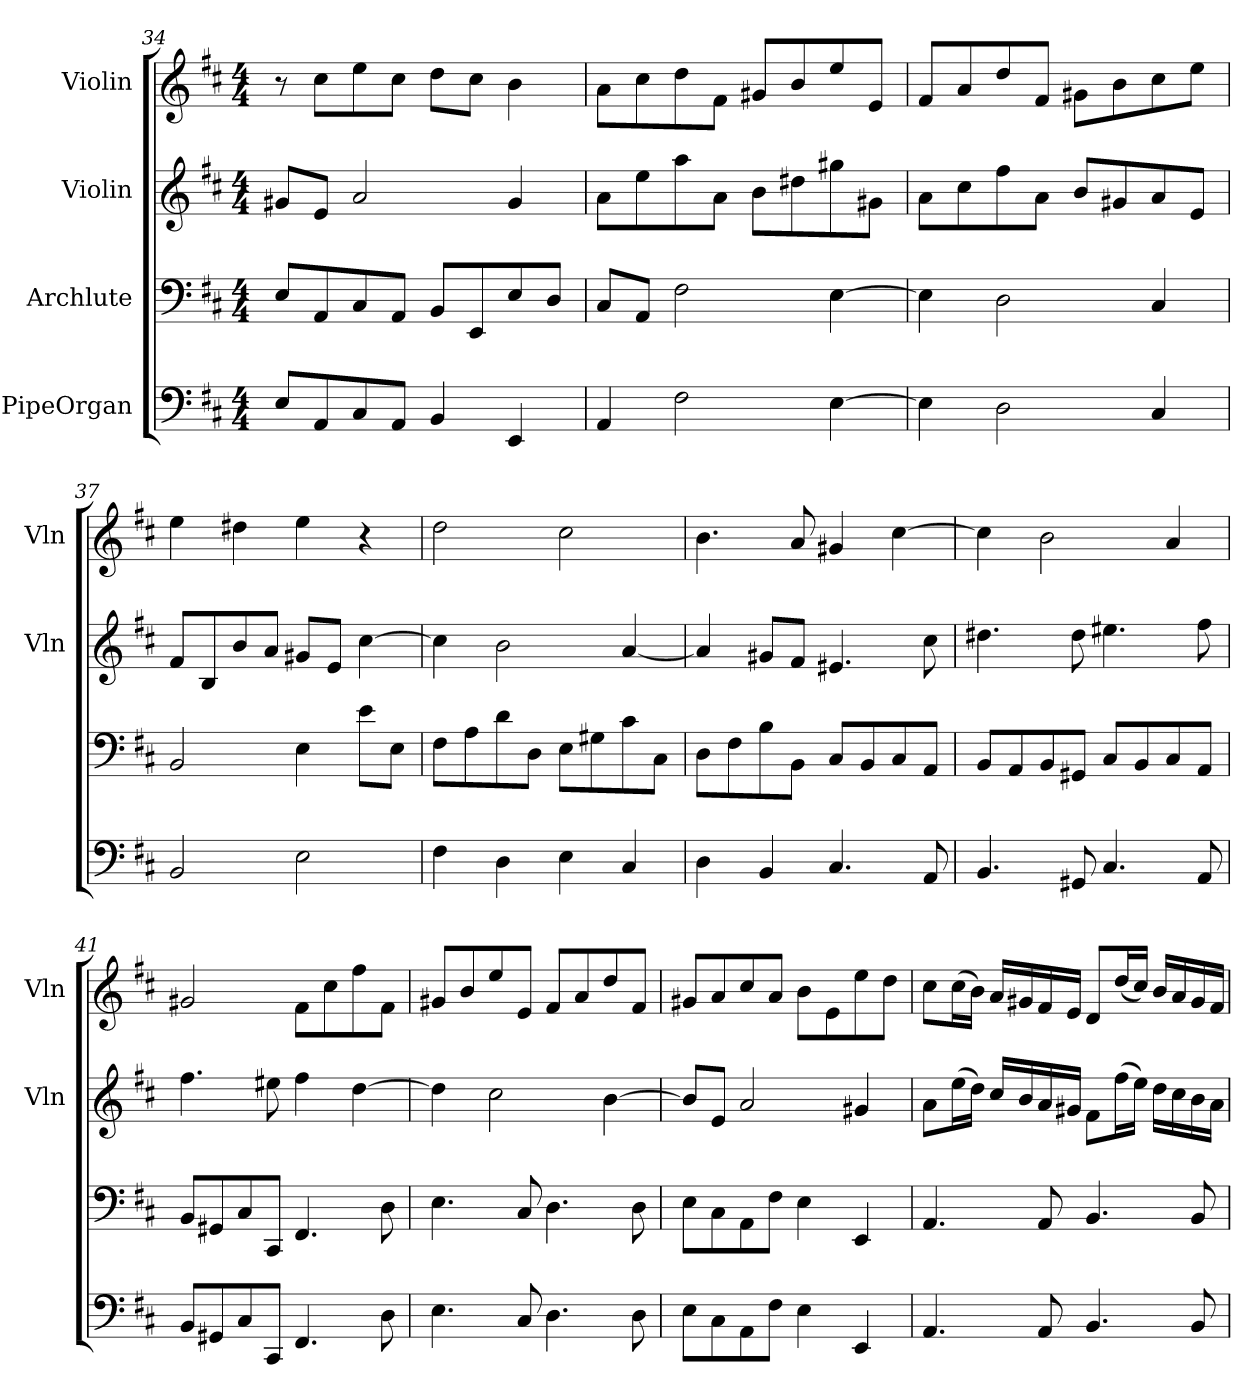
**kern	**kern	**kern	**kern
*part4	*part3	*part2	*part1
*staff4	*staff3	*staff2	*staff1
*I"PipeOrgan	*I"Archlute	*I"Violin	*I"Violin
*	*	*I'Vln	*I'Vln
*clefF4	*clefF4	*clefG2	*clefG2
*k[f#c#]	*k[f#c#]	*k[f#c#]	*k[f#c#]
*M4/4	*M4/4	*M4/4	*M4/4
=34	=34	=34	=34
8E/L	8E/L	8g#X/L	8r
8AA/	8AA/	8e/J	8cc#\L
8C#/	8C#/	2a/	8ee\
8AA/J	8AA/J	.	8cc#\J
4BB/	8BB/L	.	8dd\L
.	8EE/	.	8cc#\J
4EE/	8E/	4g#/	4b\
.	8D/J	.	.
=35	=35	=35	=35
4AA/	8C#/L	8a\L	8a\L
.	8AA/J	8ee\	8cc#\
2F#\	2F#\	8aa\	8dd\
.	.	8a\J	8f#\J
.	.	8b\L	8g#X/L
.	.	8dd#X\	8b/
[4E\	[4E\	8gg#X\	8ee/
.	.	8g#X\J	8e/J
=36	=36	=36	=36
4E\]	4E\]	8a\L	8f#/L
.	.	8cc#\	8a/
2D\	2D\	8ff#\	8dd/
.	.	8a\J	8f#/J
.	.	8b/L	8g#X\L
.	.	8g#X/	8b\
4C#/	4C#/	8a/	8cc#\
.	.	8e/J	8ee\J
=37	=37	=37	=37
2BB/	2BB/	8f#/L	4ee\
.	.	8B/	.
.	.	8b/	4dd#X\
.	.	8a/J	.
2E\	4E\	8g#X/L	4ee\
.	.	8e/J	.
.	8e\L	[4cc#\	4r
.	8E\J	.	.
=38	=38	=38	=38
4F#\	8F#\L	4cc#\]	2dd\
.	8A\	.	.
4D\	8d\	2b\	.
.	8D\J	.	.
4E\	8E\L	.	2cc#\
.	8G#X\	.	.
4C#/	8c#\	[4a/	.
.	8C#\J	.	.
=39	=39	=39	=39
4D\	8D\L	4a/]	4.b\
.	8F#\	.	.
4BB/	8B\	8g#X/L	.
.	8BB\J	8f#/J	8a/
4.C#/	8C#/L	4.e#X/	4g#X/
.	8BB/	.	.
.	8C#/	.	[4cc#\
8AA/	8AA/J	8cc#\	.
=40	=40	=40	=40
4.BB/	8BB/L	4.dd#X\	4cc#\]
.	8AA/	.	.
.	8BB/	.	2b\
8GG#X/	8GG#X/J	8dd#\	.
4.C#/	8C#/L	4.ee#X\	.
.	8BB/	.	.
.	8C#/	.	4a/
8AA/	8AA/J	8ff#\	.
=41	=41	=41	=41
8BB/L	8BB/L	4.ff#\	2g#X/
8GG#X/	8GG#X/	.	.
8C#/	8C#/	.	.
8CC#/J	8CC#/J	8ee#X\	.
4.FF#/	4.FF#/	4ff#\	8f#\L
.	.	.	8cc#\
.	.	[4dd\	8ff#\
8D\	8D\	.	8f#\J
=42	=42	=42	=42
4.E\	4.E\	4dd\]	8g#X/L
.	.	.	8b/
.	.	2cc#\	8ee/
8C#/	8C#/	.	8e/J
4.D\	4.D\	.	8f#/L
.	.	.	8a/
.	.	[4b\	8dd/
8D\	8D\	.	8f#/J
=43	=43	=43	=43
8E\L	8E\L	8b/L]	8g#X/L
8C#\	8C#\	8e/J	8a/
8AA\	8AA\	2a/	8cc#/
8F#\J	8F#\J	.	8a/J
4E\	4E\	.	8b\L
.	.	.	8e\
4EE/	4EE/	4g#X/	8ee\
.	.	.	8dd\J
=44	=44	=44	=44
4.AA/	4.AA/	8a\L	8cc#\L
.	.	(16ee\L	(16cc#\L
.	.	16dd\JJ)	16b\JJ)
.	.	16cc#/LL	16a/LL
.	.	16b/	16g#X/
8AA/	8AA/	16a/	16f#/
.	.	16g#X/JJ	16e/JJ
4.BB/	4.BB/	8f#\L	8d/L
.	.	(16ff#\L	(16dd/L
.	.	16ee\JJ)	16cc#/JJ)
.	.	16dd\LL	16b/LL
.	.	16cc#\	16a/
8BB/	8BB/	16b\	16g#/
.	.	16a\JJ	16f#/JJ
=	=	=	=
*-	*-	*-	*-
